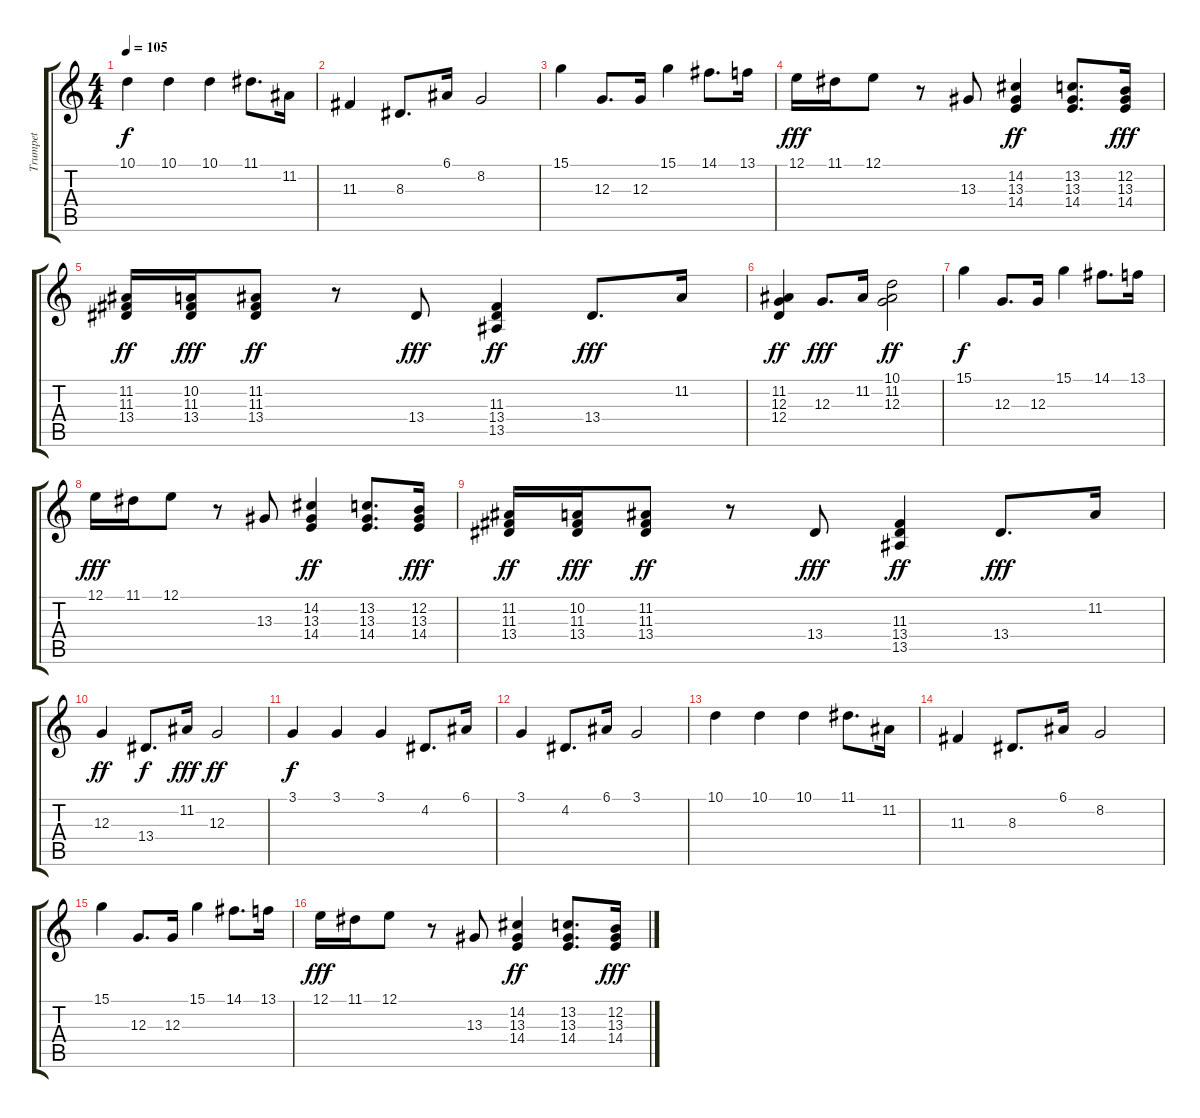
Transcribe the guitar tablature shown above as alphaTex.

\track ("Trumpet" "Trumpet") {instrument trumpet}
\staff {score tabs}
\tuning (E4 B3 G3 D3 A2 E2) {hide}
\ts (4 4)
\tempo 105
\clef g2
\ks c
10.1.4{dy f} 10.1.4 10.1.4 11.1.8{d} 11.2.16 |
11.3.4 8.3.8{d} 6.1.16 8.2.2 |
15.1.4 12.3.8{d} 12.3.16 15.1.4 14.1.8{d} 13.1.16 |
12.1.16{dy fff} 11.1.16 12.1.8 r.8 13.3.8 (14.2 13.3 14.4).4{dy ff} (13.2 13.3 14.4).8{d} (12.2 13.3 14.4).16{dy fff} |
(11.2 11.3 13.4).16{dy ff} (10.2 11.3 13.4).16{dy fff} (11.2 11.3 13.4).8{dy ff} r.8 13.4.8{dy fff} (11.3 13.4 13.5).4{dy ff} 13.4.8{d dy fff} 11.2.16 |
(11.2 12.3 12.4).4{dy ff} 12.3.8{d dy fff} 11.2.16 (10.1 11.2 12.3).2{dy ff} |
15.1.4{dy f} 12.3.8{d} 12.3.16 15.1.4 14.1.8{d} 13.1.16 |
12.1.16{dy fff} 11.1.16 12.1.8 r.8 13.3.8 (14.2 13.3 14.4).4{dy ff} (13.2 13.3 14.4).8{d} (12.2 13.3 14.4).16{dy fff} |
(11.2 11.3 13.4).16{dy ff} (10.2 11.3 13.4).16{dy fff} (11.2 11.3 13.4).8{dy ff} r.8 13.4.8{dy fff} (11.3 13.4 13.5).4{dy ff} 13.4.8{d dy fff} 11.2.16 |
12.3.4{dy ff} 13.4.8{d dy f} 11.2.16{dy fff} 12.3.2{dy ff} |
3.1.4{dy f} 3.1.4 3.1.4 4.2.8{d} 6.1.16 |
3.1.4 4.2.8{d} 6.1.16 3.1.2 |
10.1.4 10.1.4 10.1.4 11.1.8{d} 11.2.16 |
11.3.4 8.3.8{d} 6.1.16 8.2.2 |
15.1.4 12.3.8{d} 12.3.16 15.1.4 14.1.8{d} 13.1.16 |
12.1.16{dy fff} 11.1.16 12.1.8 r.8 13.3.8 (14.2 13.3 14.4).4{dy ff} (13.2 13.3 14.4).8{d} (12.2 13.3 14.4).16{dy fff}
